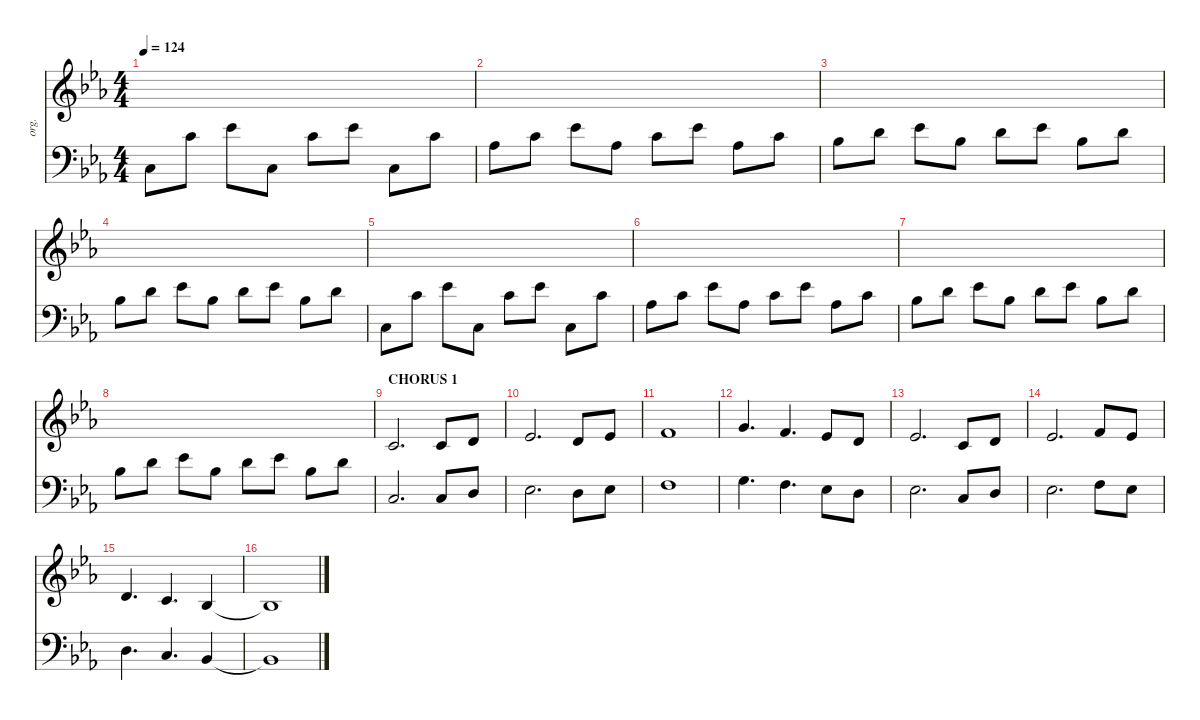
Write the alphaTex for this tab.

\defaultSystemsLayout 4
\hideDynamics
\bracketExtendMode nobrackets
\otherSystemsTrackNameOrientation horizontal
\track ("Organ" "org.") {instrument drawbarorgan}
\staff {score}
\tuning (E4 B3 G3 D3 A2 E2)
\ts (4 4)
\tempo 124
\clef g2
\ks cminor
|
|
|
|
|
|
|
|
\section ("" "CHORUS 1")
-4.1{acc forcenatural}.2{d beam Up} -4.1{acc forcenatural}.8{beam Up} -2.1{acc forcenatural}.8{beam Up} |
-1.1{acc b}.2{d beam Up} -2.1{acc forcenatural}.8{beam Up} -1.1{acc b}.8{beam Up} |
1.1{acc forcenatural}.1{beam Up} |
3.1{acc forcenatural}.4{d beam Up} 1.1{acc forcenatural}.4{d beam Up} -1.1{acc b}.8{beam Up} -2.1{acc forcenatural}.8{beam Up} |
-1.1{acc b}.2{d beam Up} -4.1{acc forcenatural}.8{beam Up} -2.1{acc forcenatural}.8{beam Up} |
-1.1{acc b}.2{d beam Up} 1.1{acc forcenatural}.8{beam Up} -1.1{acc b}.8{beam Up} |
-2.1{acc forcenatural}.4{d beam Up} -4.1{acc forcenatural}.4{d beam Up} -6.1{acc b}.4{beam Up} |
-6.1{t acc b}.1{beam Up}
\staff {score}
\tuning (G2 D2 A1 E1 B0)
\clef f4
\ottava regular
\simile none
\ks cminor
5.1{acc forcenatural}.8{dy mf beam Down} 17.1{acc forcenatural}.8{beam Down} 20.1{acc b}.8{beam Down} 5.1{acc forcenatural}.8{beam Down} 17.1{acc forcenatural}.8{beam Down} 20.1{acc b}.8{beam Down} 5.1{acc forcenatural}.8{beam Down} 17.1{acc forcenatural}.8{beam Down} |
13.1{acc b}.8{beam Down} 17.1{acc forcenatural}.8{beam Down} 20.1{acc b}.8{beam Down} 13.1{acc b}.8{beam Down} 17.1{acc forcenatural}.8{beam Down} 20.1{acc b}.8{beam Down} 13.1{acc b}.8{beam Down} 17.1{acc forcenatural}.8{beam Down} |
15.1{acc b}.8{beam Down} 19.1{acc forcenatural}.8{beam Down} 20.1{acc b}.8{beam Down} 15.1{acc b}.8{beam Down} 19.1{acc forcenatural}.8{beam Down} 20.1{acc b}.8{beam Down} 15.1{acc b}.8{beam Down} 19.1{acc forcenatural}.8{beam Down} |
15.1{acc b}.8{beam Down} 19.1{acc forcenatural}.8{beam Down} 20.1{acc b}.8{beam Down} 15.1{acc b}.8{beam Down} 19.1{acc forcenatural}.8{beam Down} 20.1{acc b}.8{beam Down} 15.1{acc b}.8{beam Down} 19.1{acc forcenatural}.8{beam Down} |
5.1{acc forcenatural}.8{beam Down} 17.1{acc forcenatural}.8{beam Down} 20.1{acc b}.8{beam Down} 5.1{acc forcenatural}.8{beam Down} 17.1{acc forcenatural}.8{beam Down} 20.1{acc b}.8{beam Down} 5.1{acc forcenatural}.8{beam Down} 17.1{acc forcenatural}.8{beam Down} |
13.1{acc b}.8{beam Down} 17.1{acc forcenatural}.8{beam Down} 20.1{acc b}.8{beam Down} 13.1{acc b}.8{beam Down} 17.1{acc forcenatural}.8{beam Down} 20.1{acc b}.8{beam Down} 13.1{acc b}.8{beam Down} 17.1{acc forcenatural}.8{beam Down} |
15.1{acc b}.8{beam Down} 19.1{acc forcenatural}.8{beam Down} 20.1{acc b}.8{beam Down} 15.1{acc b}.8{beam Down} 19.1{acc forcenatural}.8{beam Down} 20.1{acc b}.8{beam Down} 15.1{acc b}.8{beam Down} 19.1{acc forcenatural}.8{beam Down} |
15.1{acc b}.8{beam Down} 19.1{acc forcenatural}.8{beam Down} 20.1{acc b}.8{beam Down} 15.1{acc b}.8{beam Down} 19.1{acc forcenatural}.8{beam Down} 20.1{acc b}.8{beam Down} 15.1{acc b}.8{beam Down} 19.1{acc forcenatural}.8{beam Down} |
15.3{acc forcenatural}.2{d beam Up} 5.1{acc forcenatural}.8{beam Up} 7.1{acc forcenatural}.8{beam Up} |
8.1{acc b}.2{d beam Down} 7.1{acc forcenatural}.8{beam Down} 8.1{acc b}.8{beam Down} |
10.1{acc forcenatural}.1{beam Down} |
12.1{acc forcenatural}.4{d beam Down} 10.1{acc forcenatural}.4{d beam Down} 8.1{acc b}.8{beam Down} 7.1{acc forcenatural}.8{beam Down} |
8.1{acc b}.2{d beam Down} 5.1{acc forcenatural}.8{beam Up} 7.1{acc forcenatural}.8{beam Up} |
8.1{acc b}.2{d beam Down} 10.1{acc forcenatural}.8{beam Down} 8.1{acc b}.8{beam Down} |
7.1{acc forcenatural}.4{d beam Down} 10.2{acc forcenatural}.4{d beam Up} 3.1{acc b}.4{beam Up} |
3.1{t acc b}.1{beam Up}
